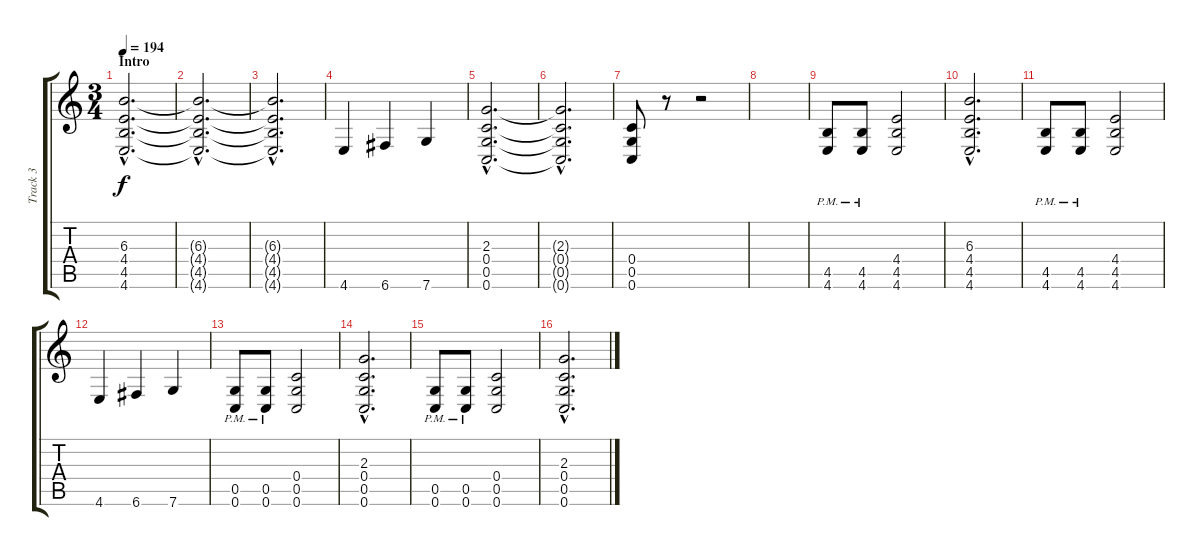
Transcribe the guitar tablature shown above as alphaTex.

\track ("Track 3" "Track 3") {instrument overdrivenguitar}
\staff {score tabs}
\tuning (D4 A3 F3 C3 G2 C2) {hide}
\ts (3 4)
\section ("" "Intro")
\tempo 194
\clef g2
\ks c
(6.3{hac} 4.4{hac} 4.5{hac} 4.6{hac}).2{d dy f instrument overdrivenguitar} |
(6.3{hac t} 4.4{hac t} 4.5{hac t} 4.6{hac t}).2{d} |
(6.3{hac t} 4.4{hac t} 4.5{hac t} 4.6{hac t}).2{d} |
4.6.4 6.6.4 7.6.4 |
(2.3{hac} 0.4{hac} 0.5{hac} 0.6{hac}).2{d} |
(2.3{hac t} 0.4{hac t} 0.5{hac t} 0.6{hac t}).2{d} |
(0.4 0.5 0.6).8 r.8 r.2 |
|
(4.5{pm} 4.6{pm}).8 (4.5{pm} 4.6{pm}).8 (4.4 4.5 4.6).2 |
(6.3{hac} 4.4{hac} 4.5{hac} 4.6{hac}).2{d} |
(4.5{pm} 4.6{pm}).8 (4.5{pm} 4.6{pm}).8 (4.4 4.5 4.6).2 |
4.6.4 6.6.4 7.6.4 |
(0.5{pm} 0.6{pm}).8 (0.5{pm} 0.6{pm}).8 (0.4 0.5 0.6).2 |
(2.3{hac} 0.4{hac} 0.5{hac} 0.6{hac}).2{d} |
(0.5{pm} 0.6{pm}).8 (0.5{pm} 0.6{pm}).8 (0.4 0.5 0.6).2 |
(2.3{hac} 0.4{hac} 0.5{hac} 0.6{hac}).2{d}
